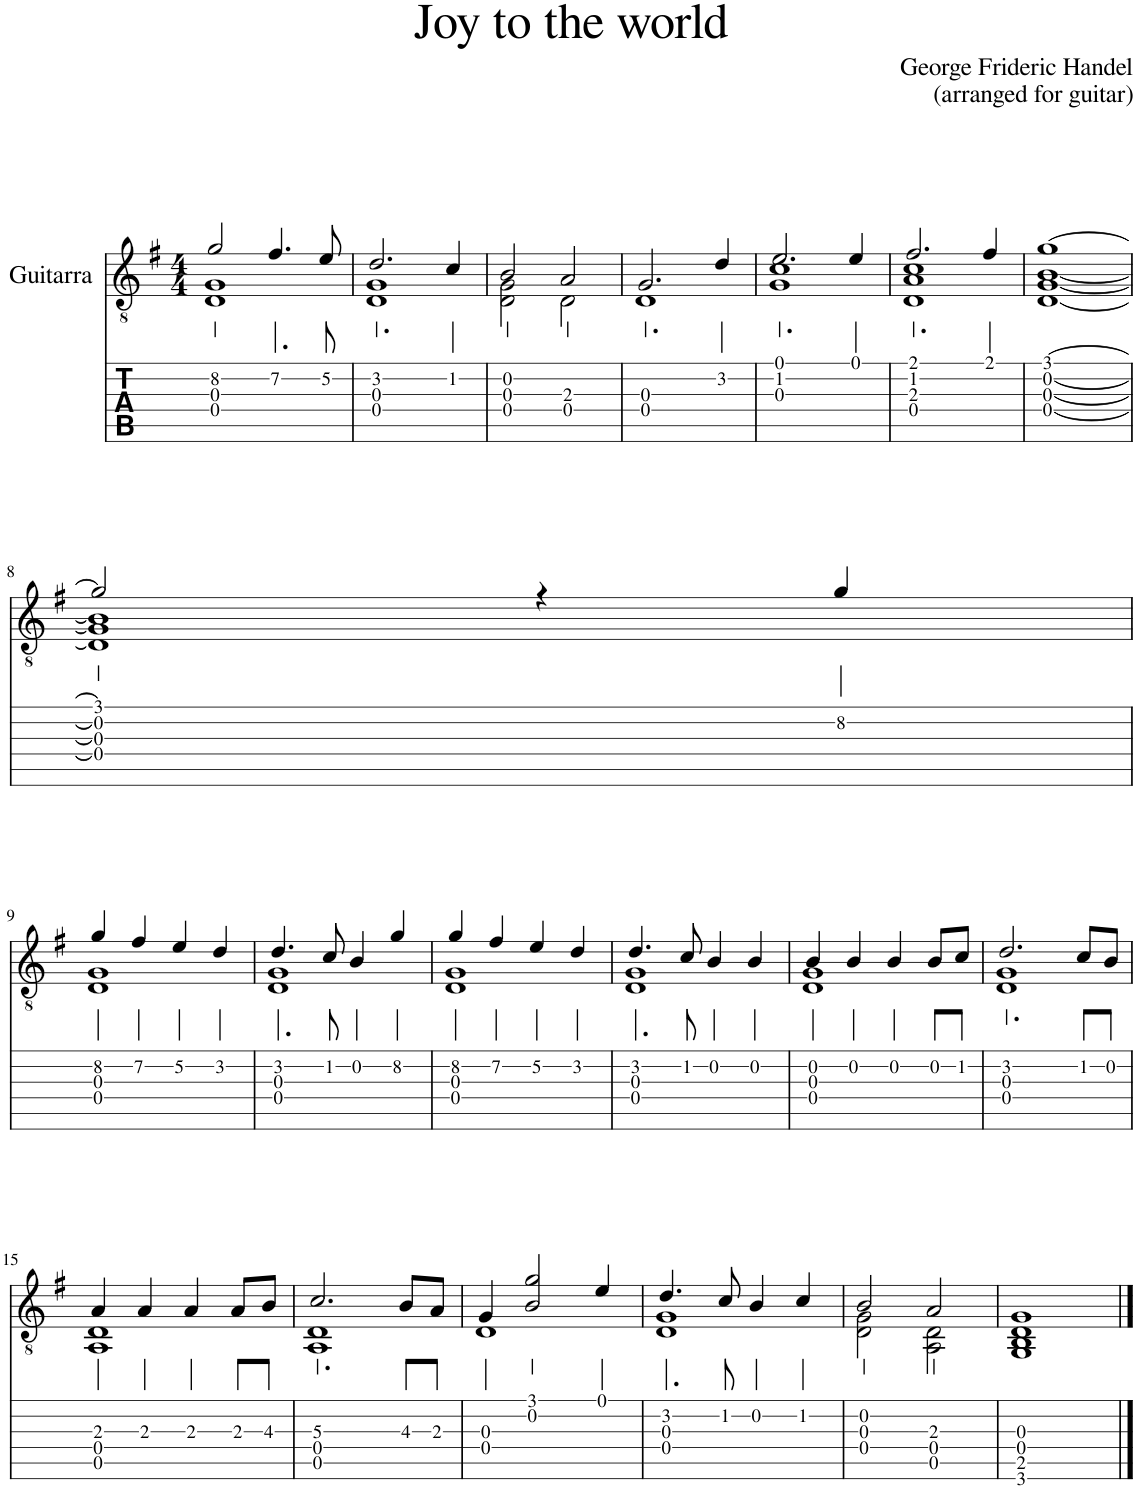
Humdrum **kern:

**kern	**kern
*part2	*part1
*staff2	*staff1
*I"Guitarra acústica [Tablatura]	*I"Guitarra
*stria6	*
*	*clefGv2
*k[f#]	*k[f#]
*M4/4	*M4/4
=1	=1
*^	*^
2g/	1D 1G	2g/	1D 1G
4.f#/	.	4.f#/	.
8e/	.	8e/	.
=2	=2	=2	=2
2.d/	1D 1G	2.d/	1D 1G
4c/	.	4c/	.
=3	=3	=3	=3
2B/	2D 2G	2B/	2D\ 2G\
2A/	2D	2A/	2D\
=4	=4	=4	=4
2.G/	1D	2.G/	1D
4d/	.	4d/	.
=5	=5	=5	=5
2.e/	1G 1c	2.e/	1G 1c
4e/	.	4e/	.
=6	=6	=6	=6
2.f#/	1D 1A 1c	2.f#/	1D 1A 1c
4f#/	.	4f#/	.
=7	=7	=7	=7
[1g	[1D [1G [1B	[1g	[1D [1G [1B
!!LO:LB:g=z	!!
=8	=8	=8	=8
2g/]	1D] 1G] 1B]	2g/]	1D] 1G] 1B]
4r	.	4r	.
4g/	.	4g/	.
!!LO:LB:g=z	!!
=9	=9	=9	=9
4g/	1D 1G	4g/	1D 1G
4f#/	.	4f#/	.
4e/	.	4e/	.
4d/	.	4d/	.
=10	=10	=10	=10
4.d/	1D 1G	4.d/	1D 1G
8c/	.	8c/	.
4B/	.	4B/	.
4g/	.	4g/	.
=11	=11	=11	=11
4g/	1D 1G	4g/	1D 1G
4f#/	.	4f#/	.
4e/	.	4e/	.
4d/	.	4d/	.
=12	=12	=12	=12
4.d/	1D 1G	4.d/	1D 1G
8c/	.	8c/	.
4B/	.	4B/	.
4B/	.	4B/	.
=13	=13	=13	=13
4B/	1D 1G	4B/	1D 1G
4B/	.	4B/	.
4B/	.	4B/	.
8B/L	.	8B/L	.
8c/J	.	8c/J	.
=14	=14	=14	=14
2.d/	1D 1G	2.d/	1D 1G
8c/L	.	8c/L	.
8B/J	.	8B/J	.
!!LO:LB:g=z	!!
=15	=15	=15	=15
4A/	1AA 1D	4A/	1AA 1D
4A/	.	4A/	.
4A/	.	4A/	.
8A/L	.	8A/L	.
8B/J	.	8B/J	.
=16	=16	=16	=16
2.c/	1AA 1D	2.c/	1AA 1D
8B/L	.	8B/L	.
8A/J	.	8A/J	.
=17	=17	=17	=17
4G/	1D	4G/	1D
2B/ 2g/	.	2B/ 2g/	.
4e/	.	4e/	.
=18	=18	=18	=18
4.d/	1D 1G	4.d/	1D 1G
8c/	.	8c/	.
4B/	.	4B/	.
4c/	.	4c/	.
=19	=19	=19	=19
2B/	2D 2G	2B/	2D\ 2G\
2A/	2AA 2D	2A/	2AA\ 2D\
*v	*v	*	*
*	*v	*v
=20	=20
1GG 1BB 1D 1G	1GG 1BB 1D 1G
==	==
*-	*-
